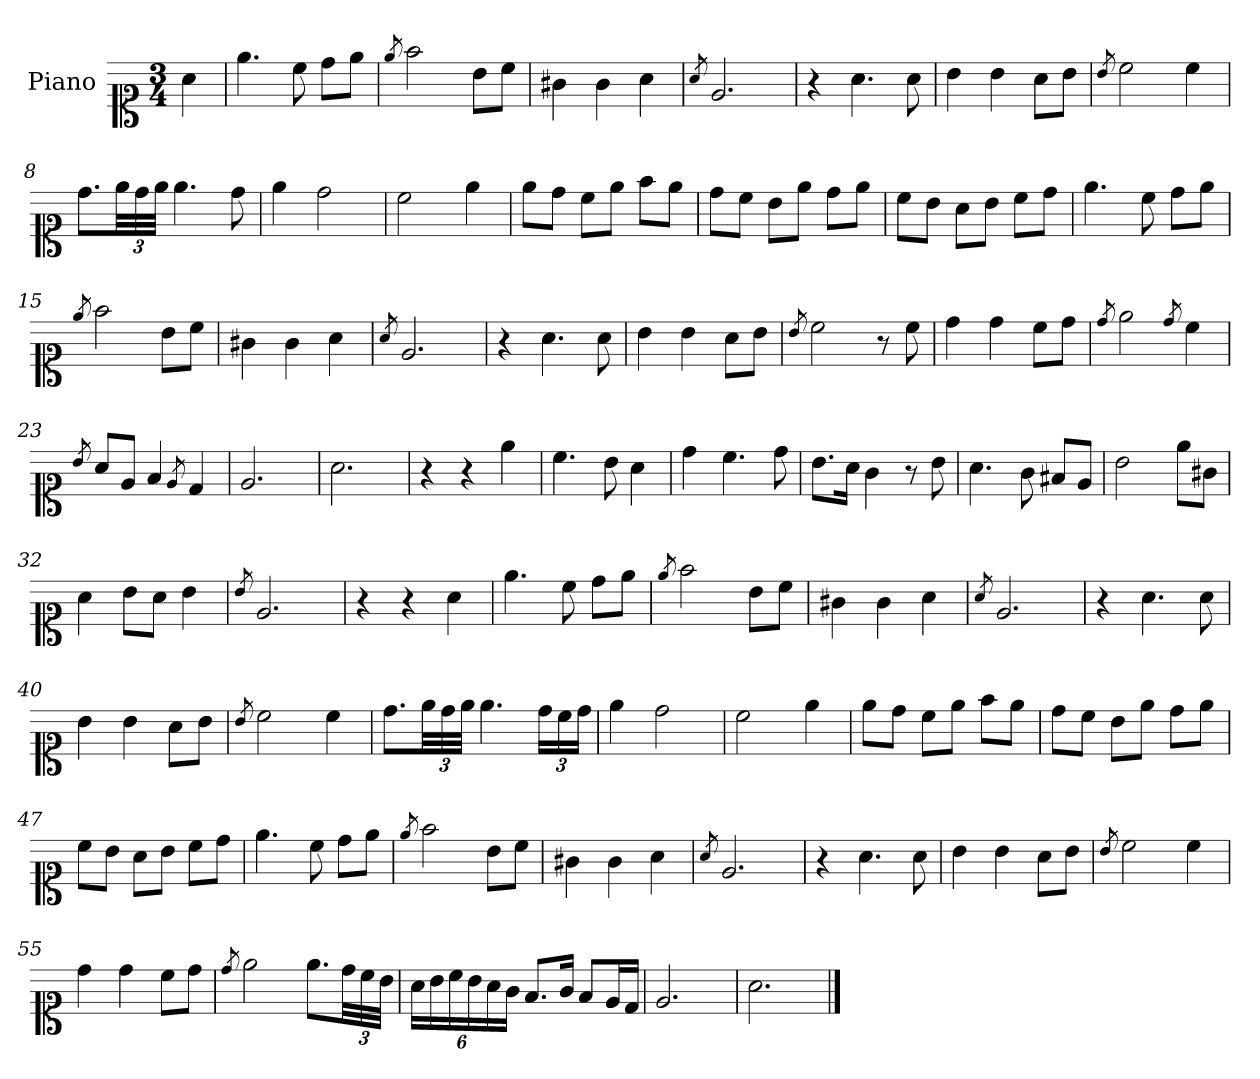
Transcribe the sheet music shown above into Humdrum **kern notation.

**kern
*part1
*staff1
*I"Piano
*I'Pno.
*clefC1
*k[]
*M3/4
=
4a\
=1
4.ee\
8cc\
8dd\L
8ee\J
=2
8qee/
2ff\
8b\L
8cc\J
=3
4g#X\
4g#\
4a\
=4
8qa/
2.e/
=5
4r
4.a\
8a\
=6
4b\
4b\
8a\L
8b\J
!!LO:LB:g=z
=7
8qb/
2cc\
4cc\
=8
8.dd\L
*Xbrackettup
48ee\LL
48dd\
48ee\JJJ
4.ee\
8dd\
=9
4ee\
2dd\
=10
2cc\
4ee\
=11
8ee\L
8dd\J
8cc\L
8ee\J
8ff\L
8ee\J
!!LO:LB:g=z
=12
8dd\L
8cc\J
8b\L
8ee\J
8dd\L
8ee\J
=13
8cc\L
8b\J
8a\L
8b\J
8cc\L
8dd\J
=14
4.ee\
8cc\
8dd\L
8ee\J
=15
8qee/
2ff\
8b\L
8cc\J
=16
4g#X\
4g#\
4a\
!!LO:LB:g=z
=17
8qa/
2.e/
=18
4r
4.a\
8a\
=19
4b\
4b\
8a\L
8b\J
=20
8qb/
2cc\
8r
8cc\
=21
4dd\
4dd\
8cc\L
8dd\J
=22
8qdd/
2ee\
8qdd/
4cc\
!!LO:LB:g=z
=23
8qb/
8a/L
8e/J
4f/
8qe/
4d/
=24
2.e/
=25
2.a\
=26
4r
4r
4ee\
=27
4.cc\
8b\
4a\
=28
4dd\
4.cc\
8dd\
!!LO:LB:g=z
=29
8.b\L
16a\Jk
4g\
8r
8b\
=30
4.a\
8g\
8f#X/L
8e/J
=31
2b\
8ee\L
8g#X\J
=32
4a\
8b\L
8a\J
4b\
=33
8qb/
2.e/
=34
4r
4r
4a\
!!LO:LB:g=z
=35
4.ee\
8cc\
8dd\L
8ee\J
=36
8qee/
2ff\
8b\L
8cc\J
=37
4g#X\
4g#\
4a\
=38
8qa/
2.e/
=39
4r
4.a\
8a\
=40
4b\
4b\
8a\L
8b\J
=41
8qb/
2cc\
4cc\
!!LO:LB:g=z
=42
8.dd\L
48ee\LL
48dd\
48ee\JJJ
4.ee\
24dd\LL
24cc\
24dd\JJ
=43
4ee\
2dd\
=44
2cc\
4ee\
=45
8ee\L
8dd\J
8cc\L
8ee\J
8ff\L
8ee\J
=46
8dd\L
8cc\J
8b\L
8ee\J
8dd\L
8ee\J
!!LO:LB:g=z
=47
8cc\L
8b\J
8a\L
8b\J
8cc\L
8dd\J
=48
4.ee\
8cc\
8dd\L
8ee\J
=49
8qee/
2ff\
8b\L
8cc\J
=50
4g#X\
4g#\
4a\
=51
8qa/
2.e/
=52
4r
4.a\
8a\
!!LO:LB:g=z
=53
4b\
4b\
8a\L
8b\J
=54
8qb/
2cc\
4cc\
=55
4dd\
4dd\
8cc\L
8dd\J
=56
8qdd/
2ee\
8.ee\L
48dd\LL
48cc\
48b\JJJ
!!LO:LB:g=z
=57
24a\LL
24b\
24cc\
24b\
24a\
24g\JJ
8.f/L
16g/Jk
8f/L
16e/L
16d/JJ
=58
2.e/
=59
2.a\
==
*-
